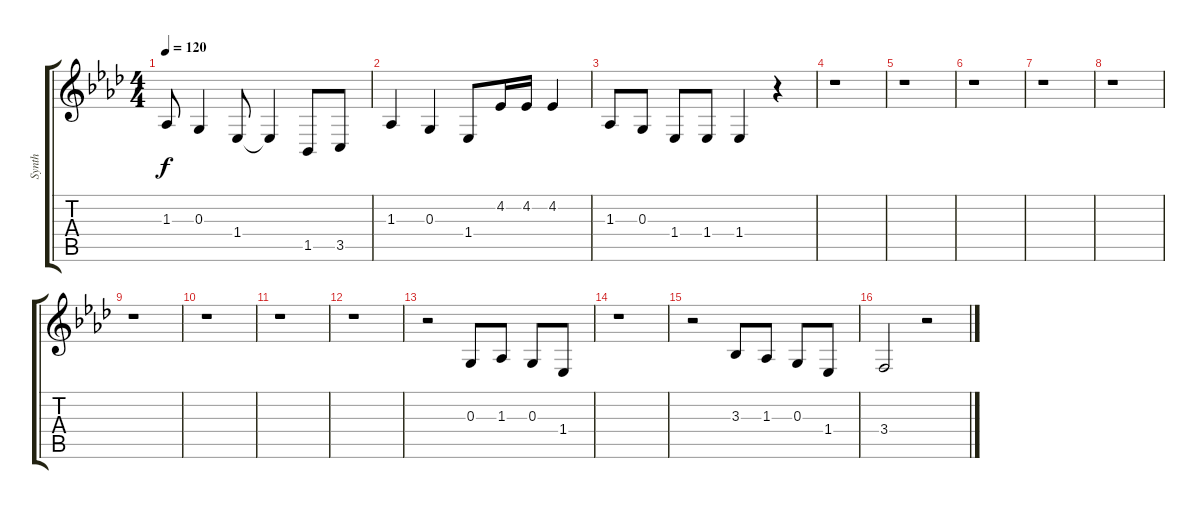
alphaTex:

\track ("Synth" "Synth") {instrument pad1newage}
\staff {score tabs}
\tuning (E4 B3 G3 D3 A2 E2) {hide}
\ts (4 4)
\tempo 120
\clef g2
\ks ab
1.3.8{dy f} 0.3.4 1.4.8 1.4{t}.4 1.5.8 3.5.8 |
1.3.4 0.3.4 1.4.8 4.2.16 4.2.16 4.2.4 |
1.3.8 0.3.8 1.4.8 1.4.8 1.4.4 r.4 |
r.1 |
r.1 |
r.1 |
r.1 |
r.1 |
r.1 |
r.1 |
r.1 |
r.1 |
r.2 0.3.8 1.3.8 0.3.8 1.4.8 |
r.1 |
r.2 3.3.8 1.3.8 0.3.8 1.4.8 |
3.4.2 r.2
